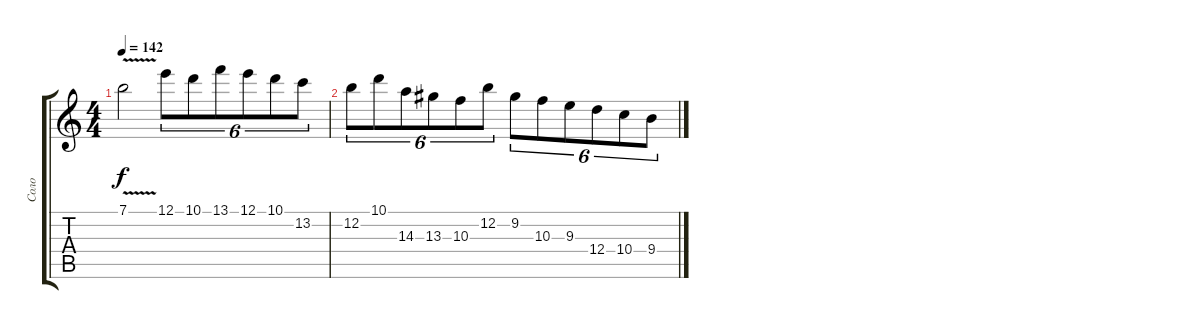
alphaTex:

\track ("Соло" "Соло") {instrument acousticguitarsteel}
\staff {score tabs}
\tuning (E4 B3 G3 D3 A2 E2) {hide}
\ts (4 4)
\tempo 142
\clef g2
\ks c
7.1{v}.2{dy f} 12.1.8{tu (6 4)} 10.1.8{tu (6 4)} 13.1.8{tu (6 4)} 12.1.8{tu (6 4)} 10.1.8{tu (6 4)} 13.2.8{tu (6 4)} |
12.2.8{tu (6 4)} 10.1.8{tu (6 4)} 14.3.8{tu (6 4)} 13.3.8{tu (6 4)} 10.3.8{tu (6 4)} 12.2.8{tu (6 4)} 9.2.8{tu (6 4)} 10.3.8{tu (6 4)} 9.3.8{tu (6 4)} 12.4.8{tu (6 4)} 10.4.8{tu (6 4)} 9.4.8{tu (6 4)}
